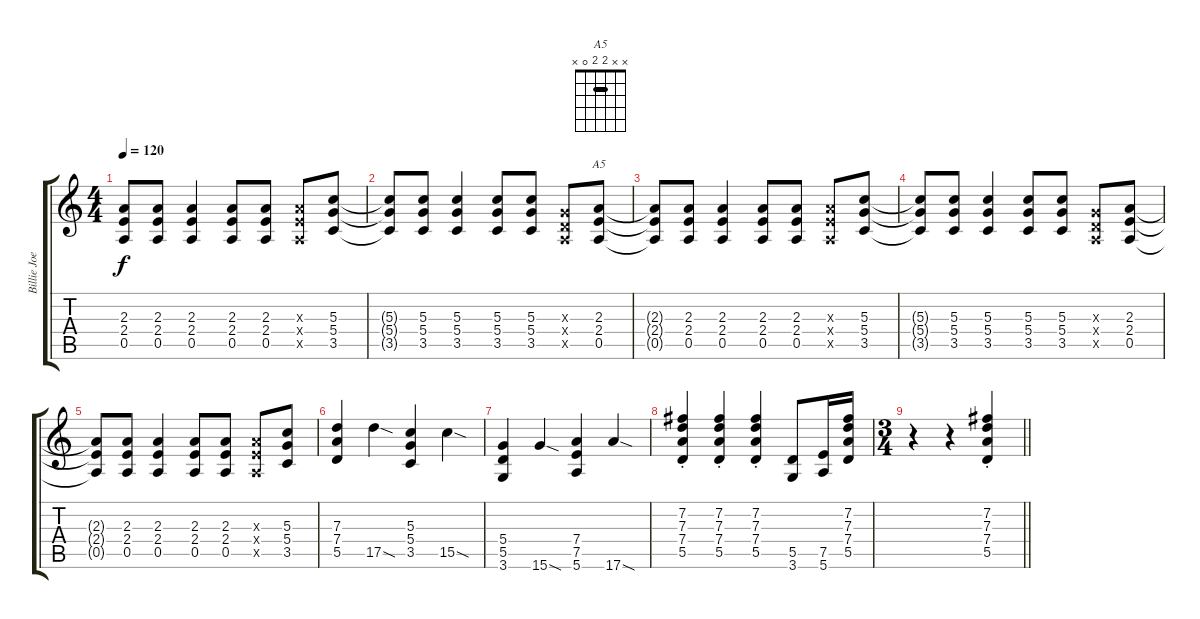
\track ("Billie Joe" "Billie Joe") {instrument distortionguitar}
\staff {score tabs}
\tuning (E4 B3 G3 D3 A2 E2) {hide}
\chord ("A5" x x 2 2 0 x) {barre 2}
\ts (4 4)
\tempo 120
\clef g2
\ks c
(2.3{t} 2.4{t} 0.5{t}).8{dy f} (2.3 2.4 0.5).8 (2.3 2.4 0.5).4 (2.3 2.4 0.5).8 (2.3 2.4 0.5).8 (2.3{x} 2.4{x} 0.5{x}).8 (5.3 5.4 3.5).8 |
(5.3{t} 5.4{t} 3.5{t}).8 (5.3 5.4 3.5).8 (5.3 5.4 3.5).4 (5.3 5.4 3.5).8 (5.3 5.4 3.5).8 (0.3{x} 0.4{x} 0.5{x}).8 (2.3 2.4 0.5).8{ch "A5"} |
(2.3{t} 2.4{t} 0.5{t}).8 (2.3 2.4 0.5).8 (2.3 2.4 0.5).4 (2.3 2.4 0.5).8 (2.3 2.4 0.5).8 (2.3{x} 2.4{x} 0.5{x}).8 (5.3 5.4 3.5).8 |
(5.3{t} 5.4{t} 3.5{t}).8 (5.3 5.4 3.5).8 (5.3 5.4 3.5).4 (5.3 5.4 3.5).8 (5.3 5.4 3.5).8 (0.3{x} 0.4{x} 0.5{x}).8 (2.3 2.4 0.5).8 |
(2.3{t} 2.4{t} 0.5{t}).8 (2.3 2.4 0.5).8 (2.3 2.4 0.5).4 (2.3 2.4 0.5).8 (2.3 2.4 0.5).8 (2.3{x} 2.4{x} 0.5{x}).8 (5.3 5.4 3.5).8 |
(7.3 7.4 5.5).4 17.5{sod}.4 (5.3 5.4 3.5).4 15.5{sod}.4 |
(5.4 5.5 3.6).4 15.6{sod}.4 (7.4 7.5 5.6).4 17.6{sod}.4 |
(7.2{st} 7.3{st} 7.4{st} 5.5{st}).4 (7.2{st} 7.3{st} 7.4{st} 5.5{st}).4 (7.2{st} 7.3{st} 7.4{st} 5.5{st}).4 (5.5 3.6).8 (7.5 5.6).16 (7.2 7.3 7.4 5.5).16 |
\ts (3 4)
\barLineRight lightlight
r.4 r.4 (7.2{st} 7.3{st} 7.4{st} 5.5{st}).4
